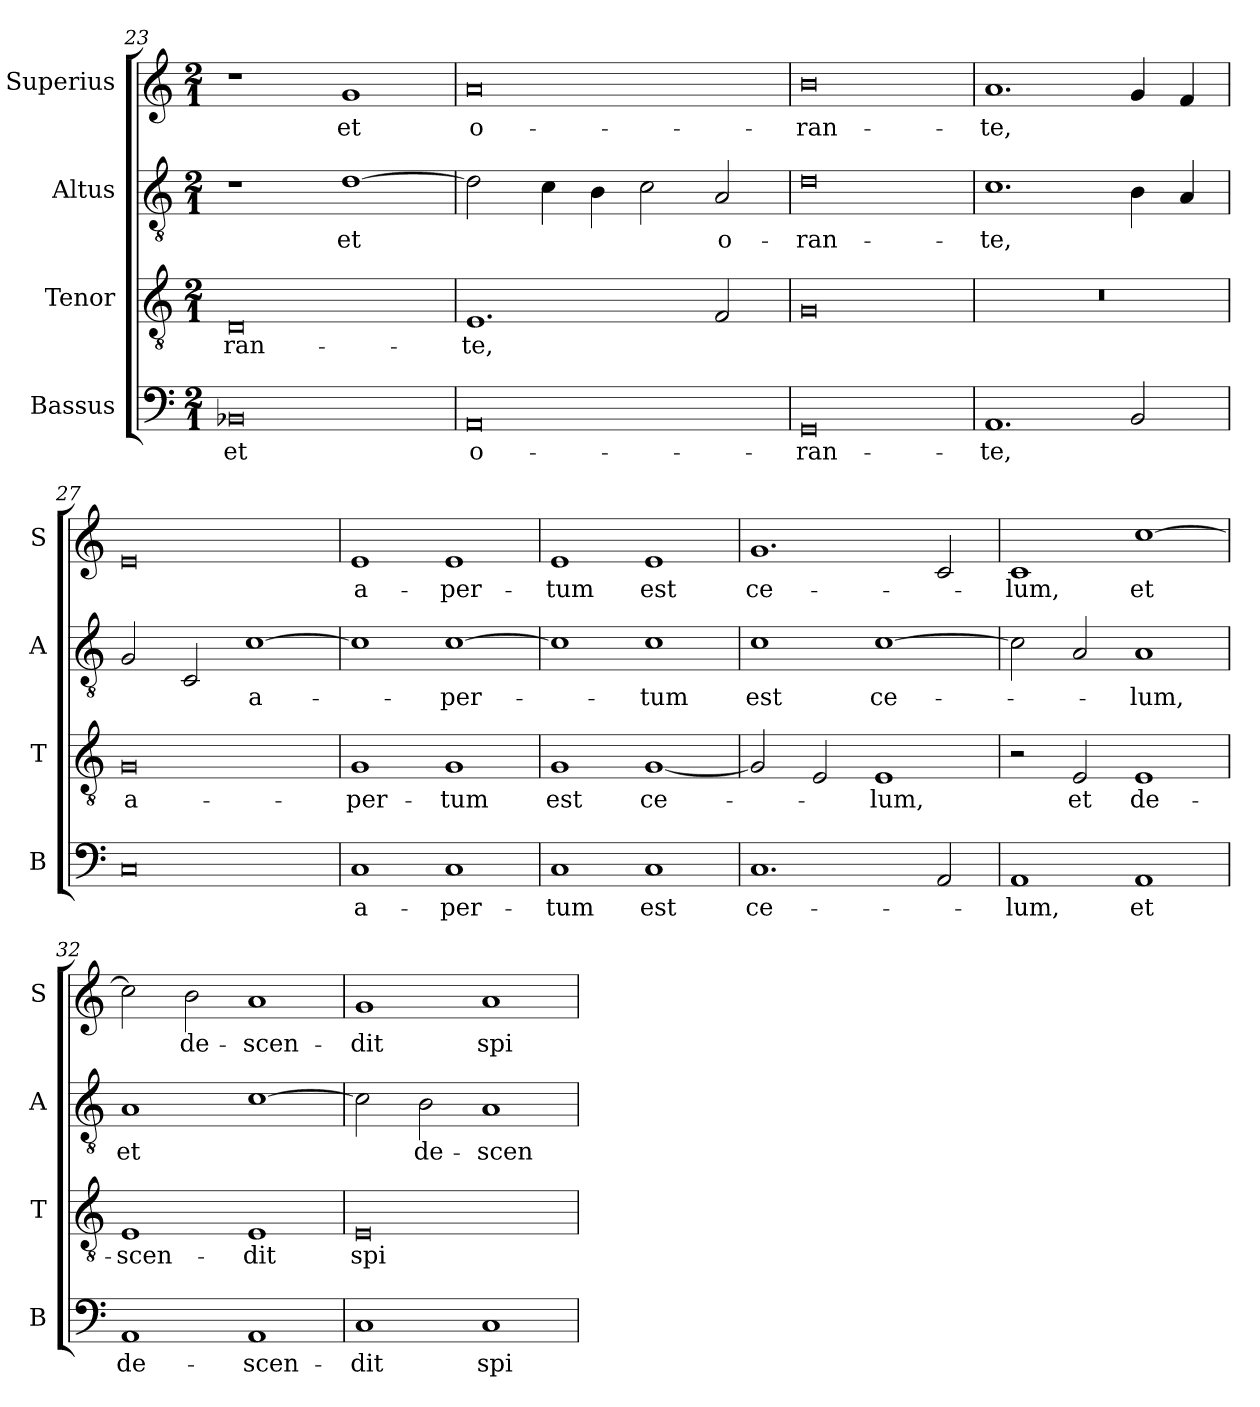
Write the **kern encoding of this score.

**kern	**text	**kern	**text	**kern	**text	**kern	**text
*part4	*part4	*part3	*part3	*part2	*part2	*part1	*part1
*staff4	*staff4	*staff3	*staff3	*staff2	*staff2	*staff1	*staff1
*I"Bassus	*	*I"Tenor	*	*I"Altus	*	*I"Superius	*
*I'B	*	*I'T	*	*I'A	*	*I'S	*
*clefF4	*	*clefGv2	*	*clefGv2	*	*clefG2	*
*k[]	*	*k[]	*	*k[]	*	*k[]	*
*M2/1	*	*M2/1	*	*M2/1	*	*M2/1	*
=23	=23	=23	=23	=23	=23	=23	=23
0BB-X	et	0D	-ran-	1r	.	1r	.
.	.	.	.	[1d	et	1g	et
=24	=24	=24	=24	=24	=24	=24	=24
0AA	o-	1.E	-te,	2d\]	.	0a	o-
.	.	.	.	4c\	.	.	.
.	.	.	.	4B\	.	.	.
.	.	.	.	2c\	.	.	.
.	.	2F/	.	2A/	o-	.	.
=25	=25	=25	=25	=25	=25	=25	=25
0GG	-ran-	0G	.	0d	-ran-	0b	-ran-
=26	=26	=26	=26	=26	=26	=26	=26
1.AA	-te,	0r	.	1.c	-te,	1.a	-te,
2BB/	.	.	.	4B\	.	4g/	.
.	.	.	.	4A/	.	4f/	.
=27	=27	=27	=27	=27	=27	=27	=27
0C	.	0G	a-	2G/	.	0e	.
.	.	.	.	2C/	.	.	.
.	.	.	.	[1c	a-	.	.
=28	=28	=28	=28	=28	=28	=28	=28
1C	a-	1G	-per-	1c]	.	1e	a-
1C	-per-	1G	-tum	[1c	-per-	1e	-per-
=29	=29	=29	=29	=29	=29	=29	=29
1C	-tum	1G	est	1c]	.	1e	-tum
1C	est	[1G	ce-	1c	-tum	1e	est
=30	=30	=30	=30	=30	=30	=30	=30
1.C	ce-	2G/]	.	1c	est	1.g	ce-
.	.	2E/	.	.	.	.	.
.	.	1E	-lum,	[1c	ce-	.	.
2AA/	.	.	.	.	.	2c/	.
=31	=31	=31	=31	=31	=31	=31	=31
1AA	-lum,	2r	.	2c\]	.	1c	-lum,
.	.	2E/	et	2A/	.	.	.
1AA	et	1E	de-	1A	-lum,	[1cc	et
=32	=32	=32	=32	=32	=32	=32	=32
1AA	de-	1E	-scen-	1A	et	2cc\]	.
.	.	.	.	.	.	2b\	de-
1AA	-scen-	1E	-dit	[1c	.	1a	-scen-
=33	=33	=33	=33	=33	=33	=33	=33
1C	-dit	0E	spi-	2c\]	.	1g	-dit
.	.	.	.	2B\	de-	.	.
1C	spi-	.	.	1A	-scen-	1a	spi-
=	=	=	=	=	=	=	=
*-	*-	*-	*-	*-	*-	*-	*-
